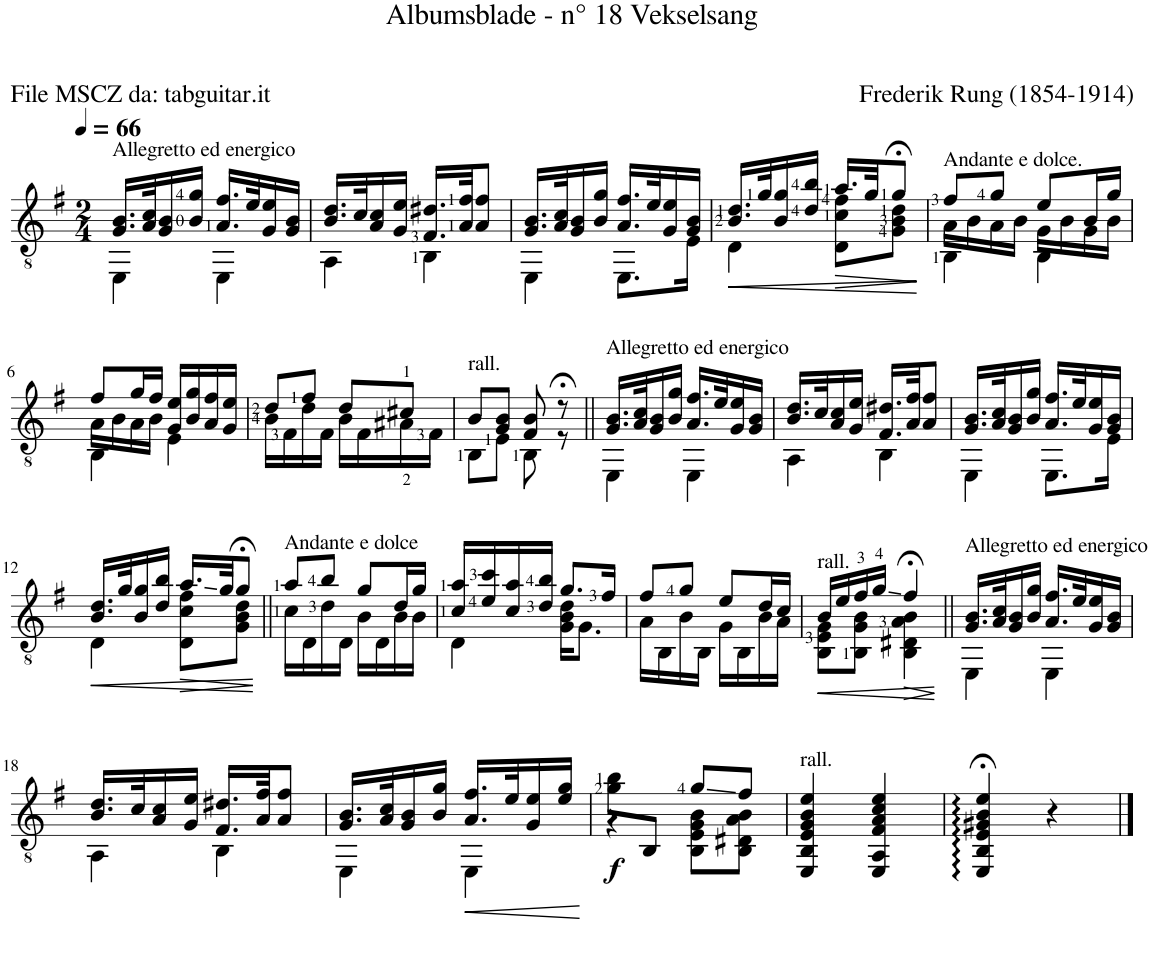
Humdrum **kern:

**kern	**dynam
*part1	*part1
*staff1	*staff1
*I"Guitar	*
*I'Guit.	*
*clefGv2	*
*k[f#]	*
*M2/4	*
*MM66	*
=1	=1
*^	*
!LO:TX:a:t=Allegretto ed energico	!	!
16.G/ 16.B/LL	4EE\	.
32A/ 32c/K	.	.
16G/ 16B/	.	.
16B/ 16g/JJ	.	.
16.A/ 16.f#/LL	4EE\	.
32e/K	.	.
16G/ 16e/	.	.
16G/ 16B/JJ	.	.
=2	=2	=2
16.B/ 16.d/LL	4AA\	.
32c/K	.	.
16A/ 16c/	.	.
16G/ 16e/JJ	.	.
16.F#/ 16.d#X/LL	4BB\	.
32A/ 32f#/JK	.	.
8A/ 8f#/J	.	.
=3	=3	=3
16.G/ 16.B/LL	4EE\	.
32A/ 32c/K	.	.
16G/ 16B/	.	.
16B/ 16g/JJ	.	.
16.A/ 16.f#/LL	8.EE\L	.
32e/K	.	.
16G/ 16e/	.	.
16G/ 16B/JJ	16E\Jk	.
=4	=4	=4
!	!	!LO:HP:b
16.B/ 16.d/LL	4D\	<
32g/K	.	.
16B/ 16g/	.	.
16d/ 16b/JJ	.	.
!	!	!LO:HP:b
16.a/LL	8D\ 8c\ 8f#\L	>
32g/JK	.	.
8g;</J	8G\ 8B\ 8d\J	.
*v	*v	*
.	[ ]
=5	=5
*^	*
*	*^	*
!LO:TX:a:t=Andante e dolce.	!	!	!
8f#/L	16A\LL	4BB\	.
.	16B\	.	.
8g/J	16A\	.	.
.	16B\JJ	.	.
8e/L	16G\LL	4BB\	.
.	16B\	.	.
16B/L	16G\	.	.
16g/JJ	16B\JJ	.	.
!!LO:LB:g=z	!!	!!
=6	=6	=6	=6
8f#/L	16A\LL	4BB\	.
.	16B\	.	.
16g/L	16A\	.	.
16f#/JJ	16B\JJ	.	.
16G/ 16e/LL	4E\	4ryy	.
16B/ 16g/	.	.	.
16A/ 16f#/	.	.	.
16G/ 16e/JJ	.	.	.
*	*v	*v	*
=7	=7	=7
8d/L	16B\LL	.
.	16F#\	.
8f#/J	16d\	.
.	16F#\JJ	.
8d/L	16B\LL	.
.	16F#\	.
8c#X/J	16A#X\	.
.	16F#\JJ	.
=8	=8	=8
!LO:TX:a:t=rall.	!	!
8B/L	8BB\L	.
8G/ 8B/J	8E\J	.
8F#/ 8B/	8BB\	.
8r;<	8r	.
=9||	=9||	=9||
!LO:TX:a:t=Allegretto ed energico	!	!
16.G/ 16.B/LL	4EE\	.
32A/ 32c/K	.	.
16G/ 16B/	.	.
16B/ 16g/JJ	.	.
16.A/ 16.f#/LL	4EE\	.
32e/K	.	.
16G/ 16e/	.	.
16G/ 16B/JJ	.	.
=10	=10	=10
16.B/ 16.d/LL	4AA\	.
32c/K	.	.
16A/ 16c/	.	.
16G/ 16e/JJ	.	.
16.F#/ 16.d#X/LL	4BB\	.
32A/ 32f#/JK	.	.
8A/ 8f#/J	.	.
=11	=11	=11
16.G/ 16.B/LL	4EE\	.
32A/ 32c/K	.	.
16G/ 16B/	.	.
16B/ 16g/JJ	.	.
16.A/ 16.f#/LL	8.EE\L	.
32e/K	.	.
16G/ 16e/	.	.
16G/ 16B/JJ	16E\Jk	.
!!LO:LB:g=z	!!
=12	=12	=12
!	!	!LO:HP:b
16.B/ 16.d/LL	4D\	<
32g/K	.	.
16B/ 16g/	.	.
16d/ 16b/JJ	.	.
!	!	!LO:HP:b
16.a/LL	8D\ 8c\ 8f#\L	>
32g/JK	.	.
8g;</J	8G\ 8B\ 8d\J	.
*v	*v	*
.	[ ]
=13||	=13||
*^	*
!LO:TX:a:t=Andante e dolce	!	!
8a/L	16c\LL	.
.	16D\	.
8b/J	16d\	.
.	16D\JJ	.
8g/L	16B\LL	.
.	16D\	.
16d/L	16B\	.
16g/JJ	16B\JJ	.
=14	=14	=14
16c/ 16a/LL	4D\	.
16e/ 16cc/	.	.
16c/ 16a/	.	.
16d/ 16b/JJ	.	.
8.g/L	16G\ 16B\ 16d\KL	.
.	8.G\J	.
16f#/Jk	.	.
=15	=15	=15
8f#/L	16A\LL	.
.	16BB\	.
8g/J	16B\	.
.	16BB\JJ	.
8e/L	16G\LL	.
.	16BB\	.
16d/L	16B\	.
16c/JJ	16A\JJ	.
=16	=16	=16
!LO:TX:a:t=rall.	!	!
!	!	!LO:HP:b
16B/LL	8BB\ 8E\ 8G\L	<
16e/	.	.
16f#/	8BB\ 8G\ 8B\J	.
16g/JJ	.	.
!	!	!LO:HP:b
4f#;</	4BB\ 4D#X\ 4A\ 4B\	>
*v	*v	*
.	[ ]
=17||	=17||
*^	*
!LO:TX:a:t=Allegretto ed energico	!	!
16.G/ 16.B/LL	4EE\	.
32A/ 32c/K	.	.
16G/ 16B/	.	.
16B/ 16g/JJ	.	.
16.A/ 16.f#/LL	4EE\	.
32e/K	.	.
16G/ 16e/	.	.
16G/ 16B/JJ	.	.
!!LO:LB:g=z	!!
=18	=18	=18
16.B/ 16.d/LL	4AA\	.
32c/K	.	.
16A/ 16c/	.	.
16G/ 16e/JJ	.	.
16.F#/ 16.d#X/LL	4BB\	.
32A/ 32f#/JK	.	.
8A/ 8f#/J	.	.
=19	=19	=19
16.G/ 16.B/LL	4EE\	.
32A/ 32c/K	.	.
16G/ 16B/	.	.
16B/ 16g/JJ	.	.
!	!	!LO:HP:b
16.A/ 16.f#/LL	4EE\	<
32e/K	.	.
16G/ 16e/	.	.
16e/ 16g/JJ	.	.
*v	*v	*
.	[
=20	=20
*^	*
!	!	!LO:DY:b
8g\ 8b\L	4r	f
8BB/J	.	.
8g/L	8BB\ 8E\ 8G\ 8B\L	.
8f#/J	8BB\ 8D#X\ 8A\ 8B\J	.
=21	=21	=21
!LO:TX:a:t=rall.	!	!
*v	*v	*
4EE/ 4BB/ 4E/ 4G/ 4B/ 4e/	.
4EE/ 4AA/ 4F#/ 4A/ 4c/ 4e/	.
=22	=22
4EE/:;< 4BB/:;< 4E/:;< 4G#X/:;< 4B/:;< 4e/:;<	.
4r	.
==	==
*-	*-
